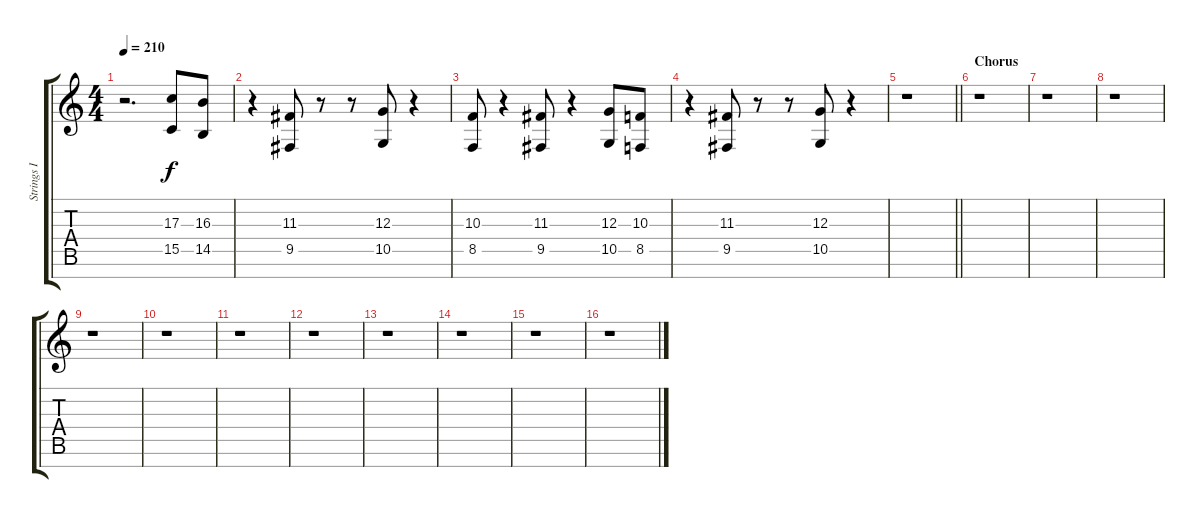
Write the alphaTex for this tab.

\track ("Strings I" "Strings I") {instrument stringensemble1}
\staff {score tabs}
\tuning (E4 B3 G3 D3 A2 E2 B1) {hide}
\ts (4 4)
\tempo 210
\clef g2
\ks c
r.2{d dy f} (17.3 15.5).8 (16.3 14.5).8 |
r.4 (11.3 9.5).8 r.8 r.8 (12.3 10.5).8 r.4 |
(10.3 8.5).8 r.4 (11.3 9.5).8 r.4 (12.3 10.5).8 (10.3 8.5).8 |
r.4 (11.3 9.5).8 r.8 r.8 (12.3 10.5).8 r.4 |
\barLineRight lightlight
r.1 |
\section ("" "Chorus")
r.1 |
r.1 |
r.1 |
r.1 |
r.1 |
r.1 |
r.1 |
r.1 |
r.1 |
r.1 |
r.1
